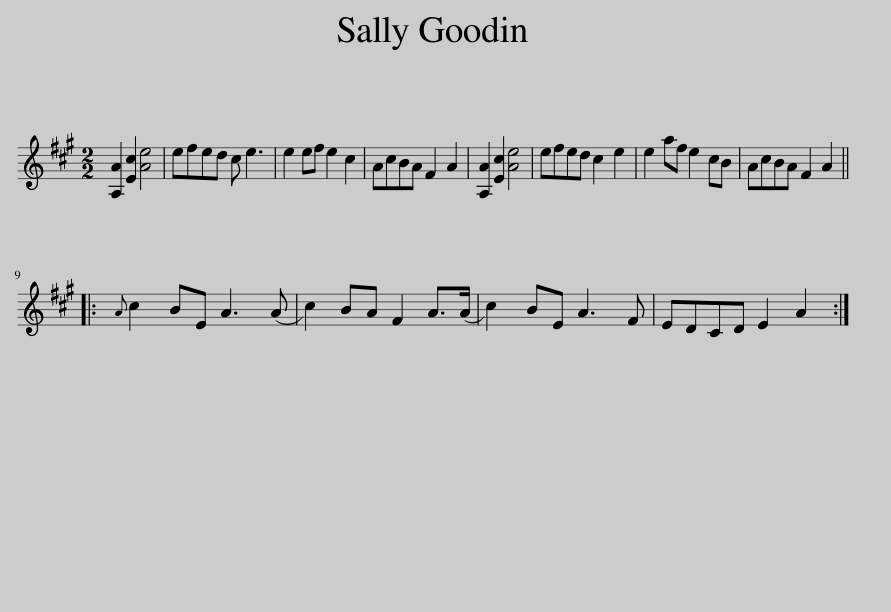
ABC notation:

X:1
L:1/8
M:2/2
I:linebreak $
K:A
V:1 treble
V:1
 [A,A]2 [Ec]2 [Ae]4 | efed c e3 | e2 ef e2 c2 | AcBA F2 A2 | [A,A]2 [Ec]2 [Ae]4 | %5
 efed c2 e2 | e2 af e2 cB | AcBA F2 A2 |:${A} c2 BE A3 (A | c2) BA F2 A>(A | %10
 c2) BE A3 F | EDCD E2 A2 :| %12
